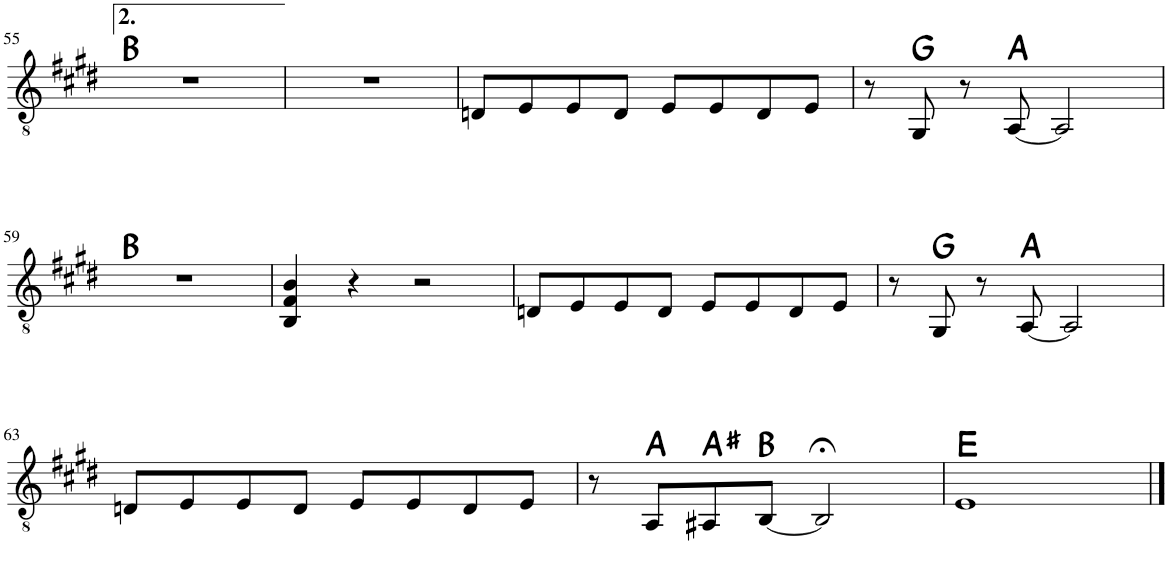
**kern	**harte
*part1	*part1
*staff1	*
*I"Classical Guitar	*
*I'Guit.	*
!!LO:PB:g=z
*clefGv2	*
*k[f#c#g#d#]	*
*M4/4	*
=55	=55
1r	B:maj
=56	=56
1r	.
=57	=57
8Dn/L	.
8E/	.
8E/	.
8D/J	.
8E/L	.
8E/	.
8D/	.
8E/J	.
=58	=58
8r	.
8GG#/	G:maj
8r	.
[8AA/	A:maj
2AA/]	.
!!LO:LB:g=z
=59	=59
1r	B:maj
=60	=60
4BB/ 4F#/ 4B/	.
4r	.
2r	.
=61	=61
8Dn/L	.
8E/	.
8E/	.
8D/J	.
8E/L	.
8E/	.
8D/	.
8E/J	.
=62	=62
8r	.
8GG#/	G:maj
8r	.
[8AA/	A:maj
2AA/]	.
!!LO:LB:g=z
=63	=63
8Dn/L	.
8E/	.
8E/	.
8D/J	.
8E/L	.
8E/	.
8D/	.
8E/J	.
=64	=64
8r	.
8AA/L	A:maj
8AA#X/	A#:maj
[8BB/J	B:maj
2BB;</]	.
=65	=65
1E	E:maj
==	==
*-	*-
